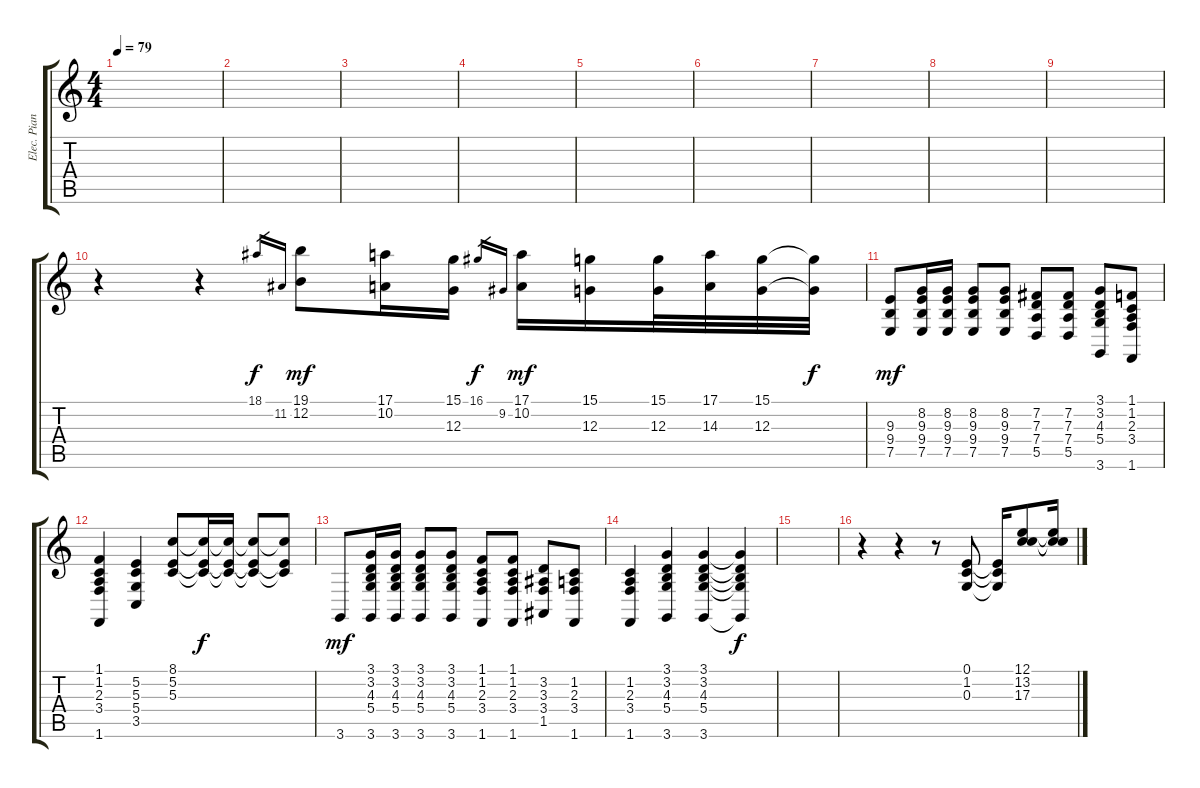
\track ("Elec. Piano" "Elec. Pian") {instrument electricpiano1}
\staff {score tabs}
\tuning (E4 B3 G3 D3 A2 E2) {hide}
\ts (4 4)
\tempo 79
\clef g2
\ks c
|
|
|
|
|
|
|
|
|
r.4 r.4 18.1.16{gr} 11.2.16{gr} (19.1 12.2).8{dy mf} (17.1 10.2).16 (15.1 12.3).16 16.1.16{gr dy f} 9.2.16{gr} (17.1 10.2).16{dy mf} (15.1 12.3).16 (15.1 12.3).32 (17.1 14.3).32 (15.1 12.3).32 (15.1{t} 12.3{t}).32{dy f} |
(9.3 9.4 7.5).8{dy mf} (8.2 9.3 9.4 7.5).16 (8.2 9.3 9.4 7.5).16 (8.2 9.3 9.4 7.5).8 (8.2 9.3 9.4 7.5).8 (7.2 7.3 7.4 5.5).8 (7.2 7.3 7.4 5.5).8 (3.1 3.2 4.3 5.4 3.6).8 (1.1 1.2 2.3 3.4 1.6).8 |
(1.1 1.2 2.3 3.4 1.6).4 (5.2 5.3 5.4 3.5).4 (8.1 5.2 5.3).8 (8.1{t} 5.2{t} 5.3{t}).16{dy f} (8.1{t} 5.2{t} 5.3{t}).16 (8.1{t} 5.2{t} 5.3{t}).8 (8.1{t} 5.2{t} 5.3{t}).8 |
3.6.8{dy mf} (3.1 3.2 4.3 5.4 3.6).16 (3.1 3.2 4.3 5.4 3.6).16 (3.1 3.2 4.3 5.4 3.6).8 (3.1 3.2 4.3 5.4 3.6).8 (1.1 1.2 2.3 3.4 1.6).8 (1.1 1.2 2.3 3.4 1.6).8 (3.2 3.3 3.4 1.5).8 (1.2 2.3 3.4 1.6).8 |
(1.2 2.3 3.4 1.6).4 (3.1 3.2 4.3 5.4 3.6).4 (3.1 3.2 4.3 5.4 3.6).4 (3.1{t} 3.2{t} 4.3{t} 5.4{t} 3.6{t}).4{dy f} |
|
r.4 r.4 r.8 (0.1 1.2 0.3).8 (0.1{t} 1.2{t} 0.3{t}).16 (12.1 13.2 17.3).8 (12.1{t} 13.2{t} 17.3{t}).16
